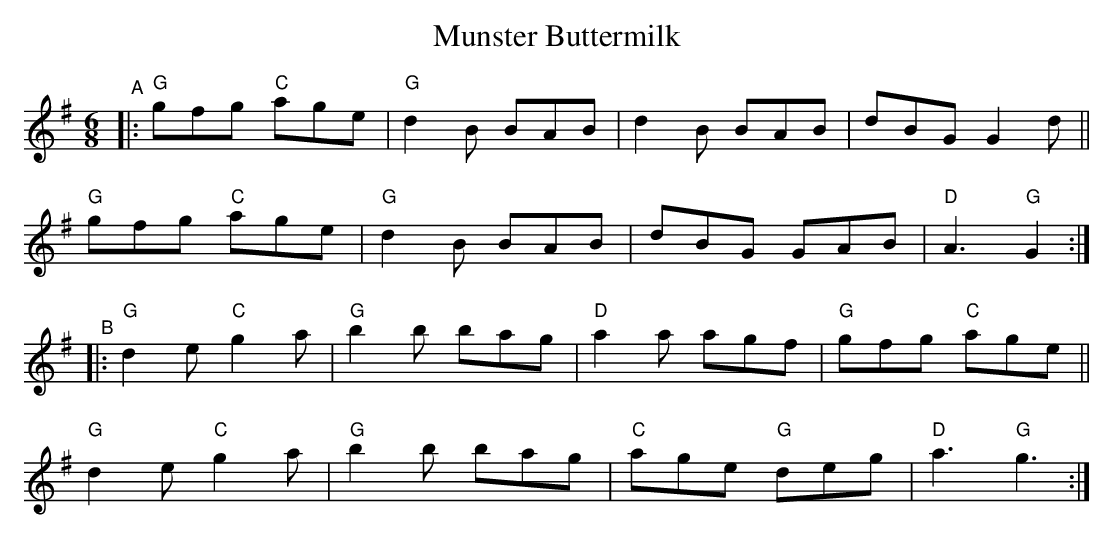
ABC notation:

X:1
T: Munster Buttermilk
M: 6/8
K: G
"^A"|:\
"G"gfg "C"age | "G"d2B BAB | d2B BAB | dBG G2d ||
"G"gfg "C"age | "G"d2B BAB | dBG GAB | "D"A3 "G"G2 :|
"^B"|:\
"G"d2e "C"g2a | "G"b2b bag | "D"a2a agf | "G"gfg "C"age ||
"G"d2e "C"g2a | "G"b2b bag | "C"age "G"deg | "D"a3 "G"g3 :|
